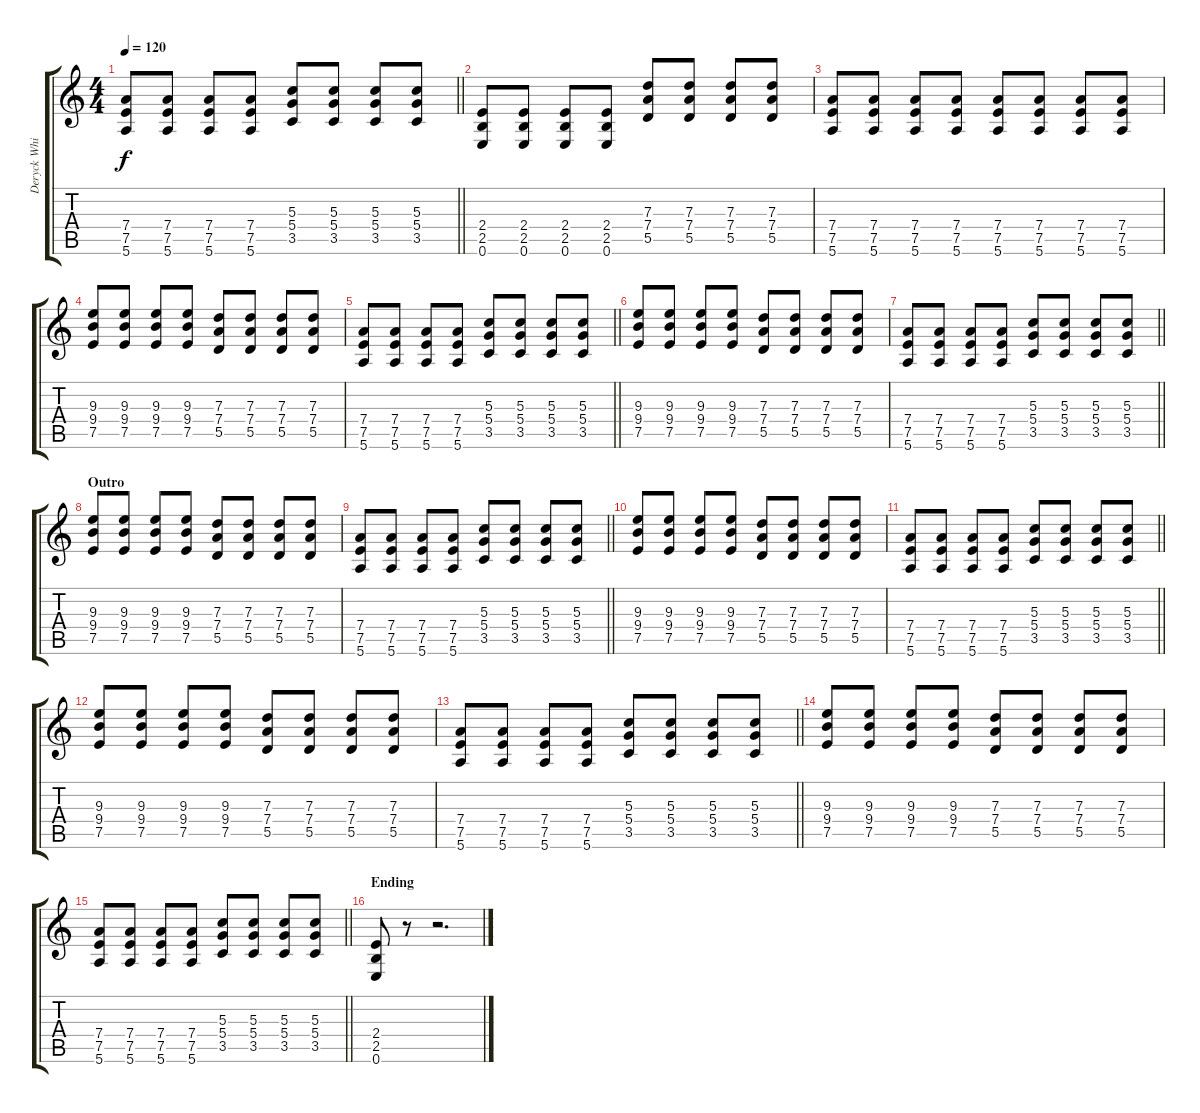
\track ("Deryck Whibley" "Deryck Whi") {instrument electricguitarclean}
\staff {score tabs}
\tuning (E4 B3 G3 D3 A2 E2) {hide}
\ts (4 4)
\tempo 120
\clef g2
\barLineRight lightlight
\ks c
(7.4 7.5 5.6).8{dy f} (7.4 7.5 5.6).8 (7.4 7.5 5.6).8 (7.4 7.5 5.6).8 (5.3 5.4 3.5).8 (5.3 5.4 3.5).8 (5.3 5.4 3.5).8 (5.3 5.4 3.5).8 |
(2.4 2.5 0.6).8 (2.4 2.5 0.6).8 (2.4 2.5 0.6).8 (2.4 2.5 0.6).8 (7.3 7.4 5.5).8 (7.3 7.4 5.5).8 (7.3 7.4 5.5).8 (7.3 7.4 5.5).8 |
(7.4 7.5 5.6).8 (7.4 7.5 5.6).8 (7.4 7.5 5.6).8 (7.4 7.5 5.6).8 (7.4 7.5 5.6).8 (7.4 7.5 5.6).8 (7.4 7.5 5.6).8 (7.4 7.5 5.6).8 |
(9.3 9.4 7.5).8 (9.3 9.4 7.5).8 (9.3 9.4 7.5).8 (9.3 9.4 7.5).8 (7.3 7.4 5.5).8 (7.3 7.4 5.5).8 (7.3 7.4 5.5).8 (7.3 7.4 5.5).8 |
\barLineRight lightlight
(7.4 7.5 5.6).8 (7.4 7.5 5.6).8 (7.4 7.5 5.6).8 (7.4 7.5 5.6).8 (5.3 5.4 3.5).8 (5.3 5.4 3.5).8 (5.3 5.4 3.5).8 (5.3 5.4 3.5).8 |
(9.3 9.4 7.5).8 (9.3 9.4 7.5).8 (9.3 9.4 7.5).8 (9.3 9.4 7.5).8 (7.3 7.4 5.5).8 (7.3 7.4 5.5).8 (7.3 7.4 5.5).8 (7.3 7.4 5.5).8 |
\barLineRight lightlight
(7.4 7.5 5.6).8 (7.4 7.5 5.6).8 (7.4 7.5 5.6).8 (7.4 7.5 5.6).8 (5.3 5.4 3.5).8 (5.3 5.4 3.5).8 (5.3 5.4 3.5).8 (5.3 5.4 3.5).8 |
\section ("" "Outro")
(9.3 9.4 7.5).8 (9.3 9.4 7.5).8 (9.3 9.4 7.5).8 (9.3 9.4 7.5).8 (7.3 7.4 5.5).8 (7.3 7.4 5.5).8 (7.3 7.4 5.5).8 (7.3 7.4 5.5).8 |
\barLineRight lightlight
(7.4 7.5 5.6).8 (7.4 7.5 5.6).8 (7.4 7.5 5.6).8 (7.4 7.5 5.6).8 (5.3 5.4 3.5).8 (5.3 5.4 3.5).8 (5.3 5.4 3.5).8 (5.3 5.4 3.5).8 |
(9.3 9.4 7.5).8 (9.3 9.4 7.5).8 (9.3 9.4 7.5).8 (9.3 9.4 7.5).8 (7.3 7.4 5.5).8 (7.3 7.4 5.5).8 (7.3 7.4 5.5).8 (7.3 7.4 5.5).8 |
\barLineRight lightlight
(7.4 7.5 5.6).8 (7.4 7.5 5.6).8 (7.4 7.5 5.6).8 (7.4 7.5 5.6).8 (5.3 5.4 3.5).8 (5.3 5.4 3.5).8 (5.3 5.4 3.5).8 (5.3 5.4 3.5).8 |
(9.3 9.4 7.5).8 (9.3 9.4 7.5).8 (9.3 9.4 7.5).8 (9.3 9.4 7.5).8 (7.3 7.4 5.5).8 (7.3 7.4 5.5).8 (7.3 7.4 5.5).8 (7.3 7.4 5.5).8 |
\barLineRight lightlight
(7.4 7.5 5.6).8 (7.4 7.5 5.6).8 (7.4 7.5 5.6).8 (7.4 7.5 5.6).8 (5.3 5.4 3.5).8 (5.3 5.4 3.5).8 (5.3 5.4 3.5).8 (5.3 5.4 3.5).8 |
(9.3 9.4 7.5).8 (9.3 9.4 7.5).8 (9.3 9.4 7.5).8 (9.3 9.4 7.5).8 (7.3 7.4 5.5).8 (7.3 7.4 5.5).8 (7.3 7.4 5.5).8 (7.3 7.4 5.5).8 |
\barLineRight lightlight
(7.4 7.5 5.6).8 (7.4 7.5 5.6).8 (7.4 7.5 5.6).8 (7.4 7.5 5.6).8 (5.3 5.4 3.5).8 (5.3 5.4 3.5).8 (5.3 5.4 3.5).8 (5.3 5.4 3.5).8 |
\section ("" "Ending")
(2.4 2.5 0.6).8 r.8 r.2{d}
